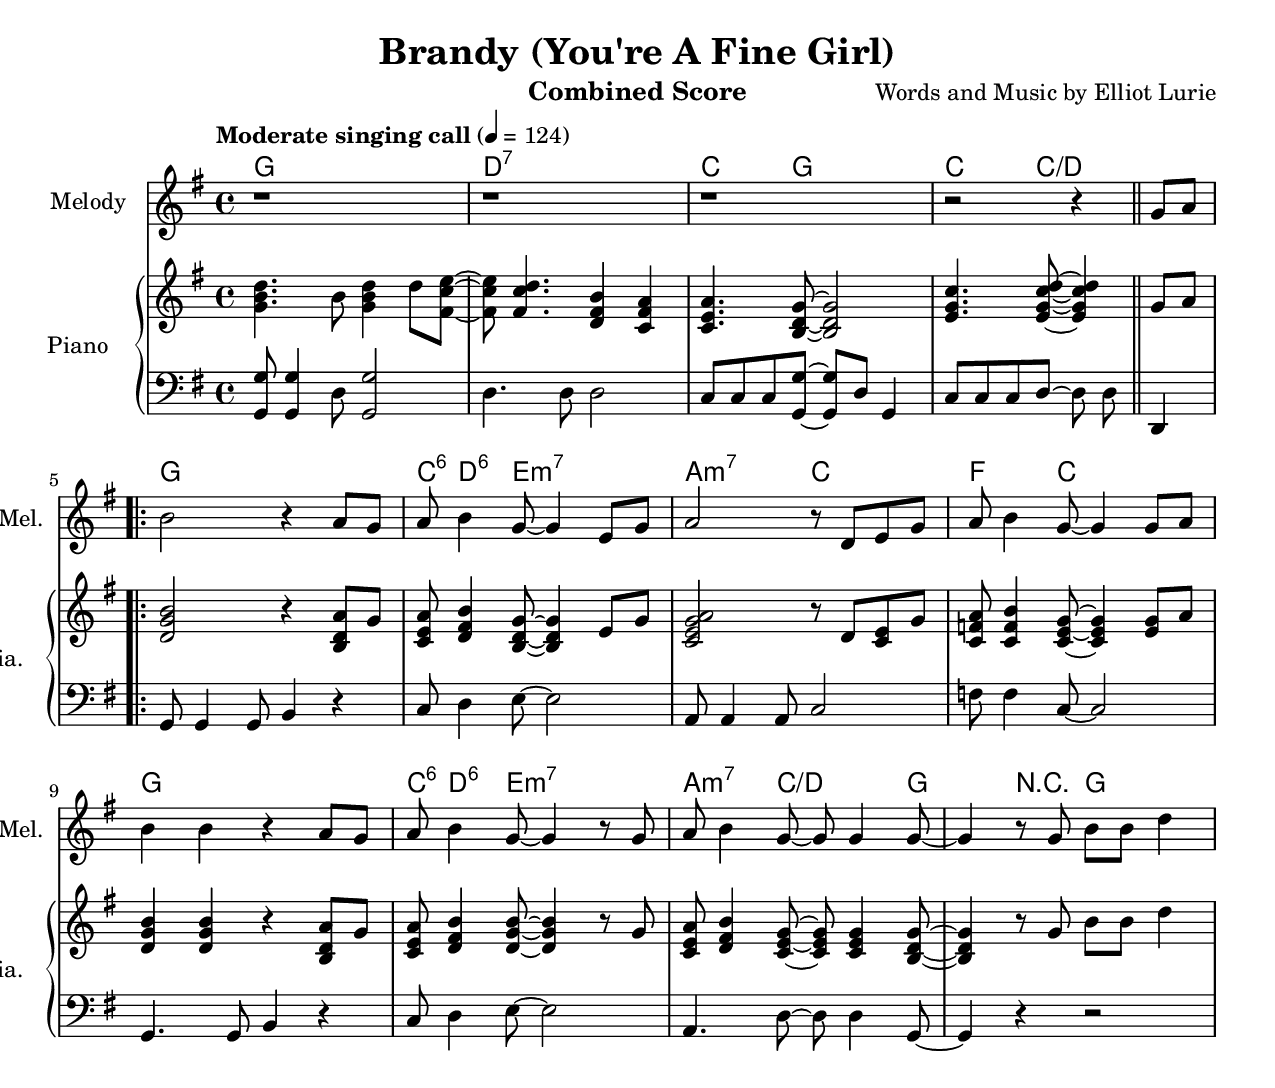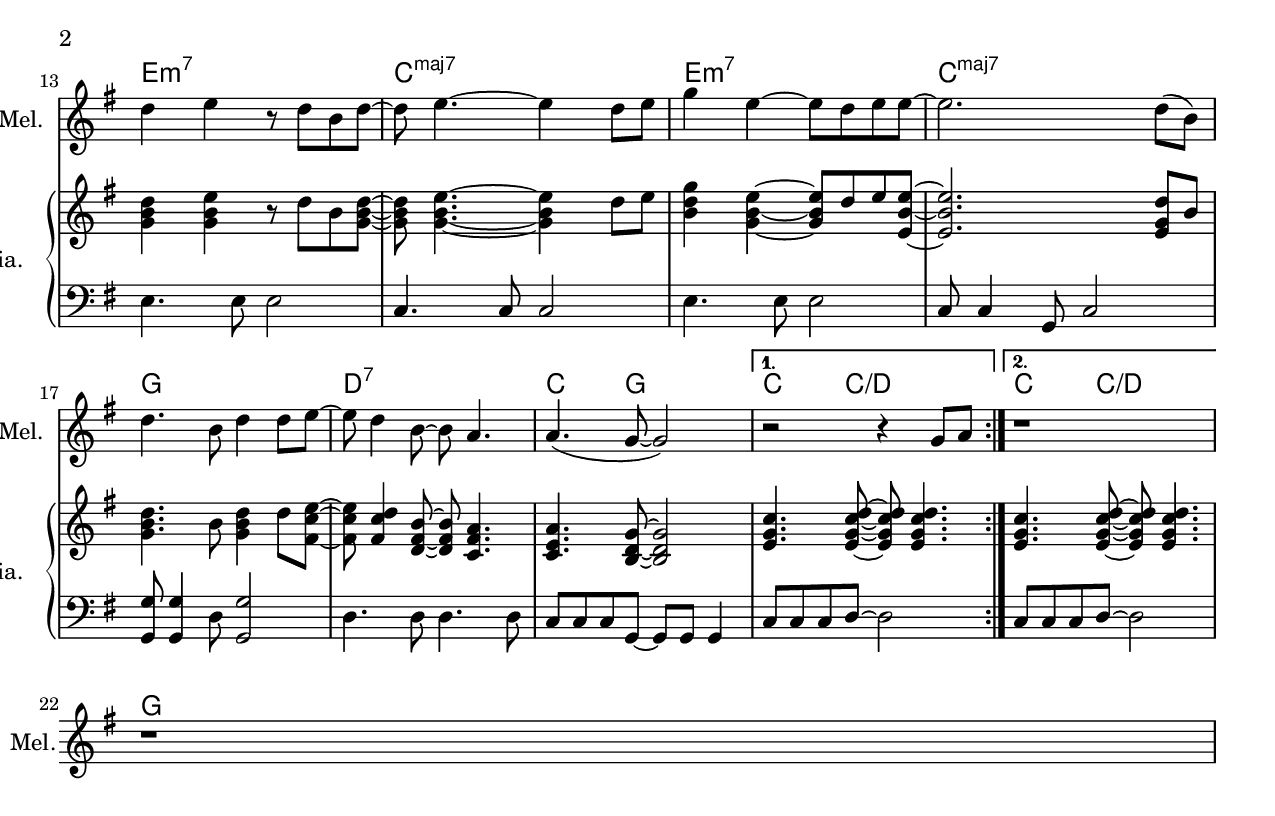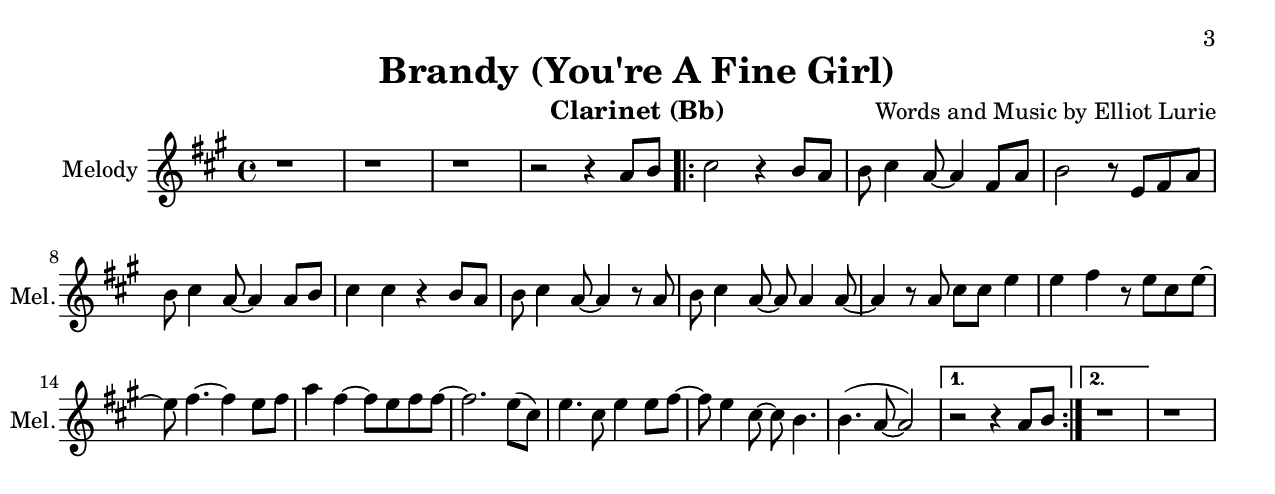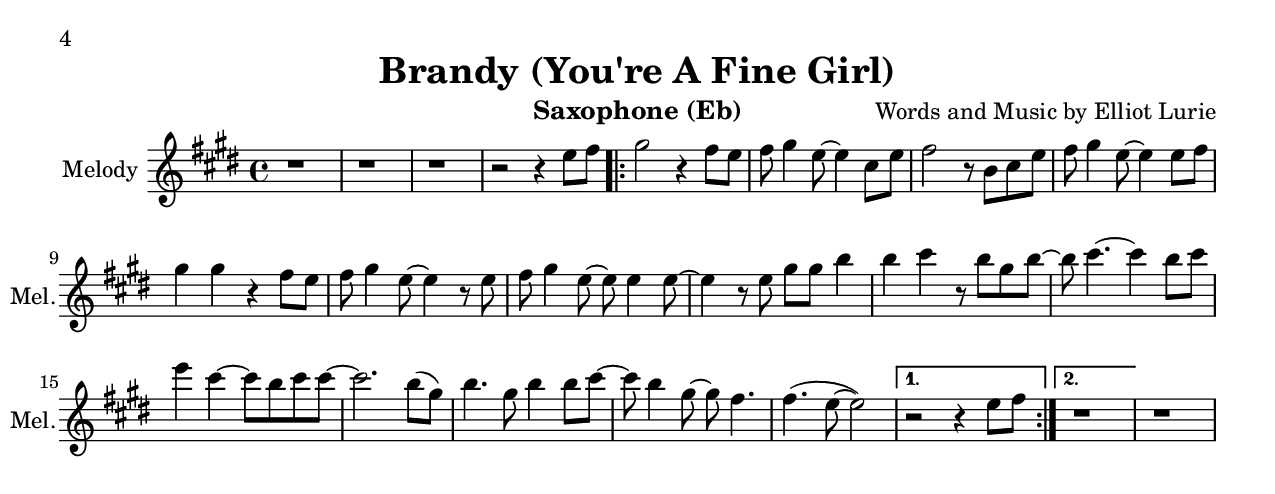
\version "2.12.2"
%%%%%%%%%%%%%%%%%%%%%%%%%%%%%%%%%%%%%%%%%%%%%%%%%%%%%%%%%%%%%%%%
% standard "guitar" chord notation

chExceptionMusic = {
  <c f g>1-\markup { \super "sus" }
  <c e g b>1-\markup { \super "maj7" }
  <c e g b d>1-\markup { \super "maj9" }
  <c ees ges>1-\markup { \super "dim" }
  <c ees ges beses>1-\markup { \super "dim7" }
}
chExceptionsShort =#(sequential-music-to-chord-exceptions chExceptionMusic #t)
chExceptions = #(append
  (sequential-music-to-chord-exceptions chExceptionMusic #t)
  ignatzekExceptions)

chordProperties = \sequential { 
    \set majorSevenSymbol = \markup { "maj7" }
    \set chordNameExceptions = #chExceptionsShort
}

\header {
  title = "Brandy (You're A Fine Girl)"
%  subtitle = "Left Alley Band Singing Call Version"
%  instrument = "piano"
  composer = "Words and Music by Elliot Lurie"
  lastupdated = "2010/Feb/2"}
#(set-default-paper-size "letter")
linebreaks = {
  \time 4/4
  \tempo "Moderate singing call" 4 = 124

  %% \partial 4
  %% s4 |

  s1 \noBreak s1 \noBreak s1 \noBreak s1 \break

  \repeat volta 2 {
    s1 \noBreak s1 \noBreak s1 \noBreak s1 \break
    s1 \noBreak s1 \noBreak s1 \noBreak s1 \break

    s1 \noBreak s1 \noBreak s1 \noBreak s1 \break
    s1 \noBreak s1 \noBreak s1 \noBreak
  }
  \alternative {
    { s1 \noBreak }
    { s1 \break }
  }
}
melody = \transpose e g \relative c' {
  \clef "treble"
  \time 4/4
  \key e \major

  r1 | r1 | r1 | r2 r4 e8 fis |
  \repeat volta 2 {
    % verse
    gis='2 r4 fis8 e |
    fis='8 gis4 e8 ~ e4 cis8 e |
    fis='2 r8 b,8 cis e |
    fis='8 gis4 e8 ~ e4 e8 fis |

    gis='4 gis r4 fis8 e |
    fis='8 gis4 e8 ~ e4 r8 e |
    fis='8 gis4 e8 ~ e e4 e8 ~ |
    e='4 r8 e8 gis gis b4 |

    % chorus
    b='4 cis r8 b8 gis b ~ |
    b='8 cis4. ~ cis4 b8 cis8 |
    e=''4 cis ~ cis8 b cis cis ~ |
    cis=''2. b8( gis) |

    b='4. gis8 b4 b8 cis ~ |
    cis=''8 b4 gis8 ~ gis fis4. |
    fis='4.( e8 ~ e2) |
  }
  \alternative {
    { r2 r4 e='8 fis | }
    { r1 | }
  }
  r1
}
harmony = \transpose e g \chordmode {
  \chordProperties
  e4 e e e | b4:7 b:7 b:7 b:7 | a4. e4. e4 | a4. a4./b a4/b |
  \repeat volta 2 {
    e4 e e e | a8:6 b4:6 cis4.:m7 cis4:m7 | fis4:m7 fis:m7 a a | d4. a4. a4 |
    e4 e e e | a8:6 b4:6 cis4.:m7 cis4:m7 | fis4.:m7 a4/b a/b e8 ~ | e4 r e e |

    cis4:m7 cis:m7 cis:m7 cis:m7 |
    a4:maj7 a:maj7 a:maj7 a:maj7 |
    cis4:m7 cis:m7 cis:m7 cis:m7 |
    a4:maj7 a:maj7 a:maj7 a:maj7 |

    e4 e e e |
    b4:7 b:7 b:7 b:7 |
    a4. e4. e4 |
  }
  \alternative {
    { a4. a4/b a4./b | }
    { a4. a4/b a4./b | }
  }
  e1 |
}

upper = \transpose e g \relative c' {
  \clef "treble"
  \key e \major
  \time 4/4

  %% Intro
  <e gis b>4. gis8 <e gis b>4 b'8 <dis, a' cis>8~ |
  <dis a' cis>8 <dis a' b>4. <b dis gis>4 <a dis fis>4 |
  <a cis fis>4. <gis b e>8~ <gis b e>2 |
  <cis e a>4. <cis e a b>8~ <cis e a b>4 \bar "||" e8 fis8

  \repeat volta 2 {
    %% Verse
    <b, e gis>2 r4 <gis b fis'>8 e'8 |
    <a, cis fis>8 <b dis gis>4 <gis b e>8~ <gis b e>4 cis8 e8 |
    <a, cis e fis>2 r8 b8 <a cis>8 e'8 |
    <a, d fis>8 <a d gis>4 <a cis e>8~ <a cis e>4 <cis e>8 fis8 |

    <b, e gis>4 <b e gis> 4 r4 <gis b fis'>8 e'8 |
    <a, cis fis>8 <b dis gis>4 <b e gis>8~ <b e gis>4 r8 e8 |
    <a, cis fis>8 <b dis gis>4 <a cis e>8~ <a cis e>8 <a cis e>4 <gis b e>8 ~ |
    <gis b e>4 r8 e'8 gis8 gis8 b4 |

    %% Chorus
    <e, gis b>4 <e gis cis>4 r8 b'8 gis8 <e gis b>8~ |
    <e gis b>8 <e gis cis>4.~ <e gis cis>4 b'8 cis8 |
    <gis b e>4 <e gis cis>4~ <e gis cis>8 b'8 cis8 <cis, gis' cis>8~ |
    <cis gis' cis>2. <cis e b'>8 gis'8 |

    <e gis b>4. gis8 <e gis b>4 b'8 <dis, a' cis>8~ |
    <dis a' cis>8 <dis a' b>4 <b dis gis>8~ <b dis gis>8 <a dis fis>4. |
    <a cis fis>4. <gis b e>8~ <gis b e>2 |
  }
  \alternative {
    { <cis e a>4. <cis e a b>8~ <cis e a b>8 <cis e a b>4. | }
    { <cis e a>4. <cis e a b>8~ <cis e a b>8 <cis e a b>4. | }
  }
}

lower = \transpose e g \relative c, {
  \clef "bass"
  \key e \major
  \time 4/4

  <e e'>8 <e e'>4 b'8 <e, e'>2 |
  b'4. b8 b2 |
  a8 a8 a8 <e e'>8~ <e e'>8 b'8 e,4 |
  a8 a8 a8 b8~ b8 b8 \bar "||" b,4

  %% \partial 4
  %% b4 |

  \repeat volta 2 {
    %% Verse
    e8 e4 e8 gis4 r4 |
    a8 b4 cis8~ cis2 |
    fis,8 fis4 fis8 a2 |
    d8 d4 a8~ a2 |

    e4. e8 gis4 r4 |
    a8 b4 cis8~ cis2 |
    fis,4. b8~ b8 b4 e,8 ~ |
    e4 r4 r2 |

    %% Chorus
    cis'4. cis8 cis2 |
    a4. a8 a2 |
    cis4. cis8 cis2 |
    a8 a4 e8 a2 |

    <e e'>8 <e e'>4 b'8 <e, e'>2 |
    b'4. b8 b4. b8 |
    a8 a8 a8 e8~ e8 e8 e4 |
  }
  \alternative {
    { a8 a8 a8 b8~ b2 | }
    { a8 a8 a8 b8~ b2 | }
  }
}

\paper {
  scoreTitleMarkup = \bookTitleMarkup
  bookTitleMarkup = \markup {}
  ragged-bottom = ##t
}

% combined score
\score {
  <<
    \context ChordNames {
         \set chordChanges = ##t
         \harmony
    }
    \context Voice = melody {
      \set Staff.instrumentName = "Melody"
      \set Staff.shortInstrumentName = "Mel."
      \melody
    }
    %\new Lyrics \lyricsto "melody" { \words }
    \new PianoStaff <<
      #(set-accidental-style 'piano-cautionary)
      \set PianoStaff.instrumentName = \markup { "Piano" \hspace #2.0 }
      \set PianoStaff.shortInstrumentName = \markup { "Pia." \hspace #2.0 }
      \context Staff = upper << \new Voice \upper
			        \new Voice \linebreaks >>
      \context Staff = lower << \clef bass \lower >>
    >>
  >>
  \layout { }
  \header {
    instrument = "Combined Score"
  }
}

% clarinet score
\score {
  <<
    \context Staff = clarinetA {
      \set Staff.instrumentName = "Melody"
      \set Staff.shortInstrumentName = "Mel."
      \transpose bes c' \melody
    }
    %\context Staff = clarinetB {
    %  \set Staff.instrumentName = "Bass"
    %  \set Staff.shortInstrumentName = "Bas."
    %  \transpose bes c'' \bass
    %}
  >>
  \header {
    instrument = "Clarinet (Bb)"
    breakbefore=##t
  }
}

% saxophone score
\score {
  <<
    \context Staff = saxA {
      \set Staff.instrumentName = "Melody"
      \set Staff.shortInstrumentName = "Mel."
      \transpose ees c' \melody
    }
    %\context Staff = saxB {
    %  \set Staff.instrumentName = "Bass"
    %  \set Staff.shortInstrumentName = "Bas."
    %  \transpose ees c'' \bass
    %}
  >>
  \header {
    instrument = "Saxophone (Eb)"
    breakbefore=##t
  }
}

% midi score.
\score {
  \unfoldRepeats
  \context PianoStaff <<
    \context Staff=melody <<
       \set Staff.midiInstrument = "fiddle"
       r1 \melody
     >>
    \context Staff=chords <<
      \set Staff.midiInstrument = "pizzicato strings"
      r1\pp
      \harmony
    >>
    \context Staff=upper <<
      \set Staff.midiInstrument = "acoustic grand"
      r1
      \upper
    >>
    \context Staff=lower <<
      \set Staff.midiInstrument = "acoustic grand"
      r1
      \lower
    >>
  >>

  \midi {
    \context {
      \Score
      tempoWholesPerMinute = #(ly:make-moment 124 4)
      }
    }
}
